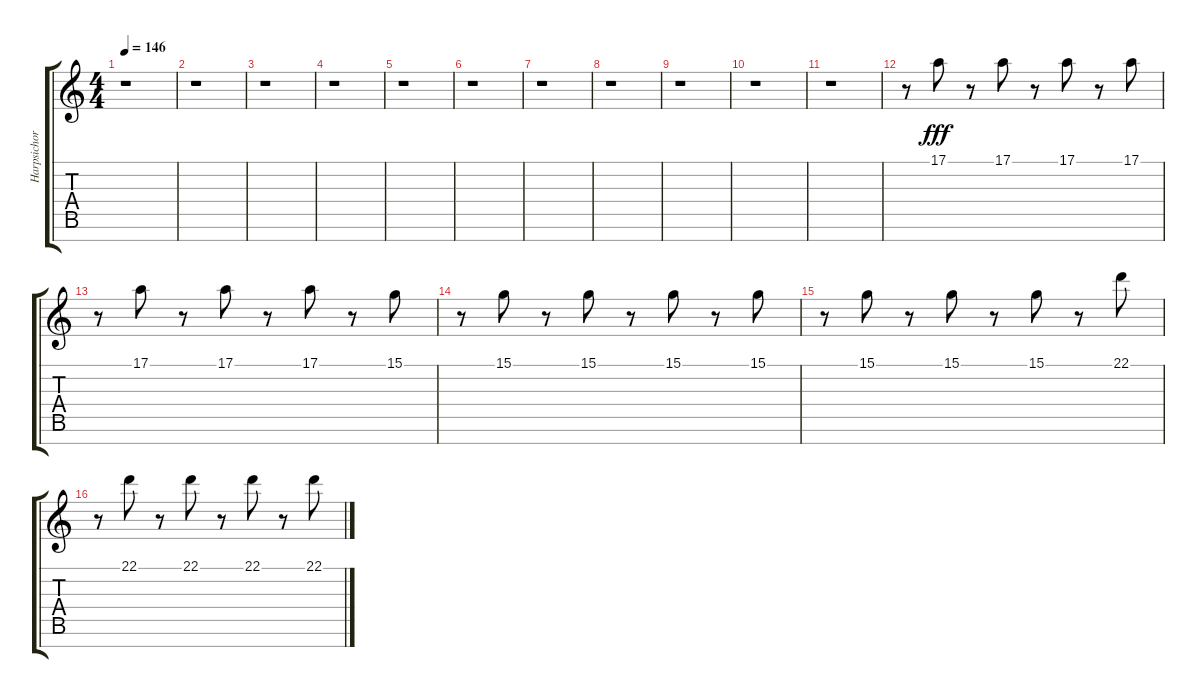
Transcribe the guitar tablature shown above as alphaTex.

\track ("Harpsichord" "Harpsichor") {instrument harpsichord}
\staff {score tabs}
\tuning (E4 B3 G3 D3 A2 E2 B1) {hide}
\ts (4 4)
\tempo 146
\clef g2
\ks c
r.1{dy f} |
r.1 |
r.1 |
r.1 |
r.1 |
r.1 |
r.1 |
r.1 |
r.1 |
r.1 |
r.1 |
r.8 17.1.8{dy fff volume 14 instrument harpsichord} r.8 17.1.8 r.8 17.1.8 r.8 17.1.8 |
r.8 17.1.8 r.8 17.1.8 r.8 17.1.8 r.8 15.1.8 |
r.8 15.1.8 r.8 15.1.8 r.8 15.1.8 r.8 15.1.8 |
r.8 15.1.8 r.8 15.1.8 r.8 15.1.8 r.8 22.1.8 |
r.8 22.1.8 r.8 22.1.8 r.8 22.1.8 r.8 22.1.8
